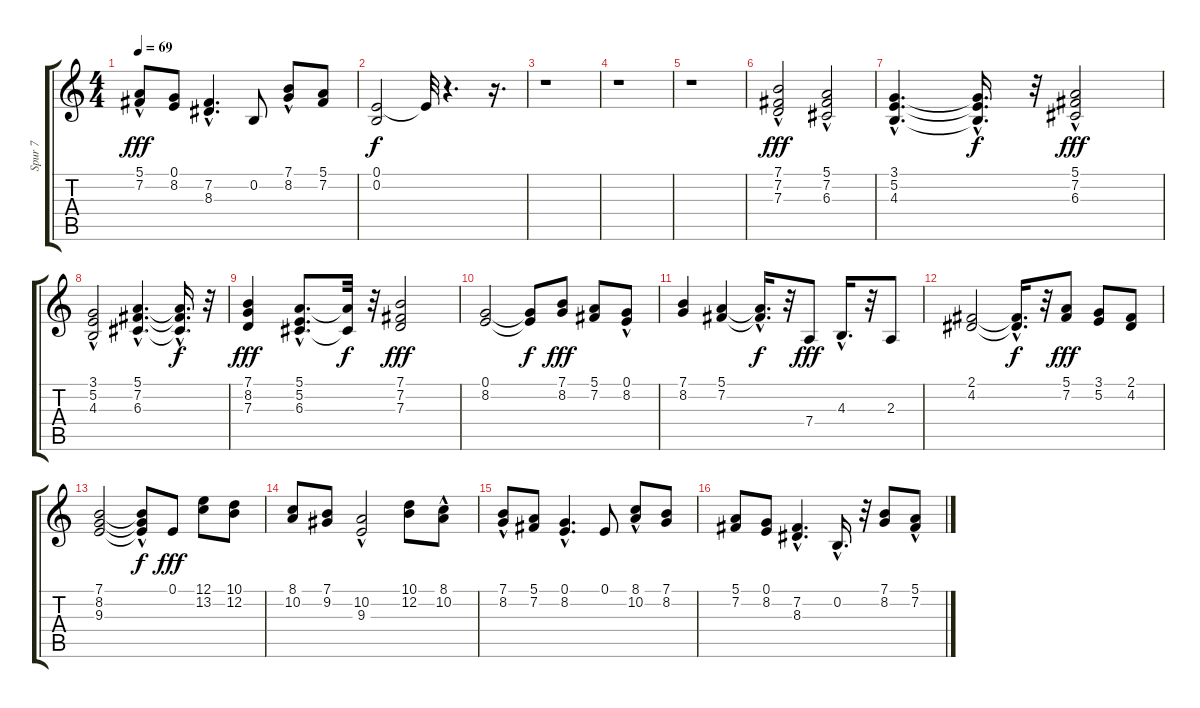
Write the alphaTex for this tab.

\track ("Spur 7" "Spur 7") {instrument choiraahs}
\staff {score tabs}
\tuning (E4 B3 G3 D3 A2 E2) {hide}
\ts (4 4)
\tempo 69
\clef g2
\ks c
(5.1{hac} 7.2).8{dy fff} (0.1 8.2).8 (7.2{hac} 8.3).4{d} 0.2.8 (7.1{hac} 8.2).8 (5.1 7.2).8 |
(0.1 0.2).2{dy f} 0.1{t}.32 r.4{d} r.16{d} |
r.1 |
r.1 |
r.1 |
(7.1 7.2{hac} 7.3{hac}).2{dy fff} (5.1 7.2{hac} 6.3{hac}).2 |
(3.1{hac} 5.2{hac} 4.3{hac}).4{d} (3.1{hac t} 5.2{hac t} 4.3{t}).16{d dy f} r.32 (5.1 7.2 6.3{hac}).2{dy fff} |
(3.1 5.2{hac} 4.3{hac}).2 (5.1{hac} 7.2{hac} 6.3{hac}).4{d} (5.1{t} 7.2{hac t} 6.3{t}).16{d dy f} r.32 |
(7.1 8.2 7.3).4{dy fff} (5.1{hac} 5.2{hac} 6.3{hac}).8{d} (5.1{t} 6.3{t}).32{dy f} r.32 (7.1 7.2 7.3).2{dy fff} |
(0.1 8.2).2 (0.1{t} 8.2{t}).8{dy f} (7.1 8.2).8{dy fff} (5.1 7.2).8 (0.1 8.2{hac}).8 |
(7.1 8.2).4 (5.1 7.2).4 (5.1{hac t} 7.2{hac t}).16{d dy f} r.32 7.4.8{dy fff} 4.3{hac}.16{d} r.32 2.3.8 |
(2.1 4.2).2 (2.1{hac t} 4.2{hac t}).16{d dy f} r.32 (5.1 7.2).8{dy fff} (3.1 5.2).8 (2.1 4.2).8 |
(7.1 8.2 9.3).2 (7.1{t} 8.2{hac t} 9.3{t}).8{dy f} 0.1.8{dy fff} (12.1 13.2).8 (10.1 12.2).8 |
(8.1 10.2).8 (7.1 9.2).8 (10.2{hac} 9.3).2 (10.1 12.2).8 (8.1 10.2{hac}).8 |
(7.1 8.2{hac}).8 (5.1 7.2).8 (0.1 8.2{hac}).4{d} 0.1.8 (8.1{hac} 10.2{hac}).8 (7.1 8.2).8 |
(5.1 7.2).8 (0.1 8.2).8 (7.2{hac} 8.3).4{d} 0.2{hac}.16{d} r.32 (7.1 8.2).8 (5.1 7.2{hac}).8
